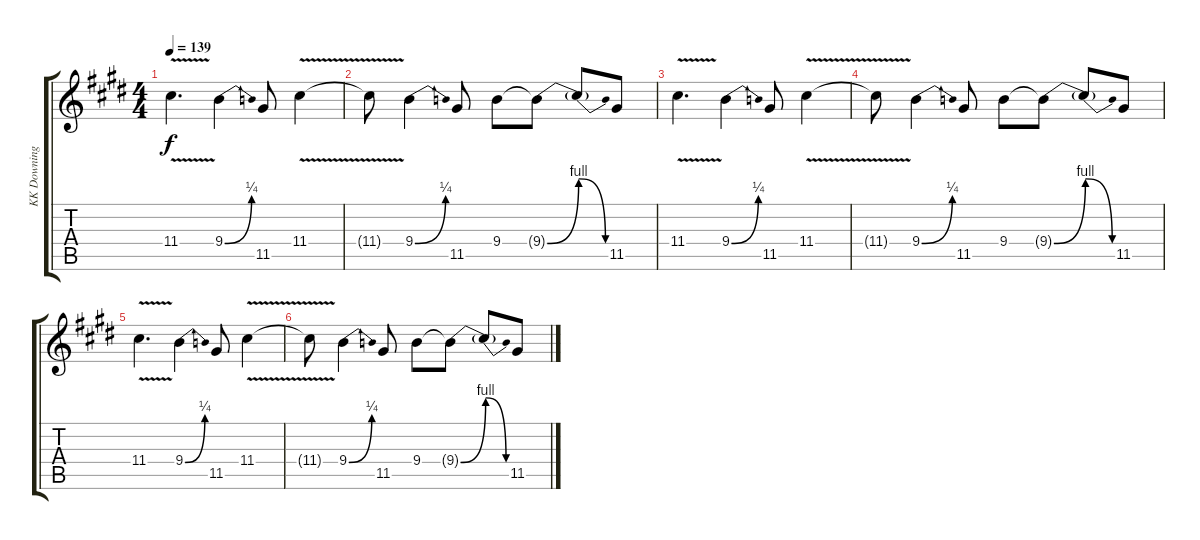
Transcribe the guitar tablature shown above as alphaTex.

\track ("KK Downing" "KK Downing") {instrument distortionguitar}
\staff {score tabs}
\tuning (E4 B3 G3 D3 A2 E2) {hide}
\ts (4 4)
\tempo 139
\clef g2
\ks c#minor
11.4{v}.4{d dy f} 9.4{be (bend 0 0 60 1)}.4 11.5.8 11.4{v}.4 |
11.4{t}.8 9.4{be (bend 0 0 60 1)}.4 11.5.8 9.4.8 9.4{be (bend 0 0 60 4) t}.8 9.4{be (release 0 4 60 0) t}.8 11.5.8 |
11.4{v}.4{d volume 0} 9.4{be (bend 0 0 60 1)}.4 11.5.8 11.4{v}.4 |
11.4{t}.8 9.4{be (bend 0 0 60 1)}.4 11.5.8 9.4.8 9.4{be (bend 0 0 60 4) t}.8 9.4{be (release 0 4 60 0) t}.8 11.5.8 |
11.4{v}.4{d} 9.4{be (bend 0 0 60 1)}.4 11.5.8 11.4{v}.4 |
11.4{t}.8 9.4{be (bend 0 0 60 1)}.4 11.5.8 9.4.8 9.4{be (bend 0 0 60 4) t}.8 9.4{be (release 0 4 60 0) t}.8 11.5.8
